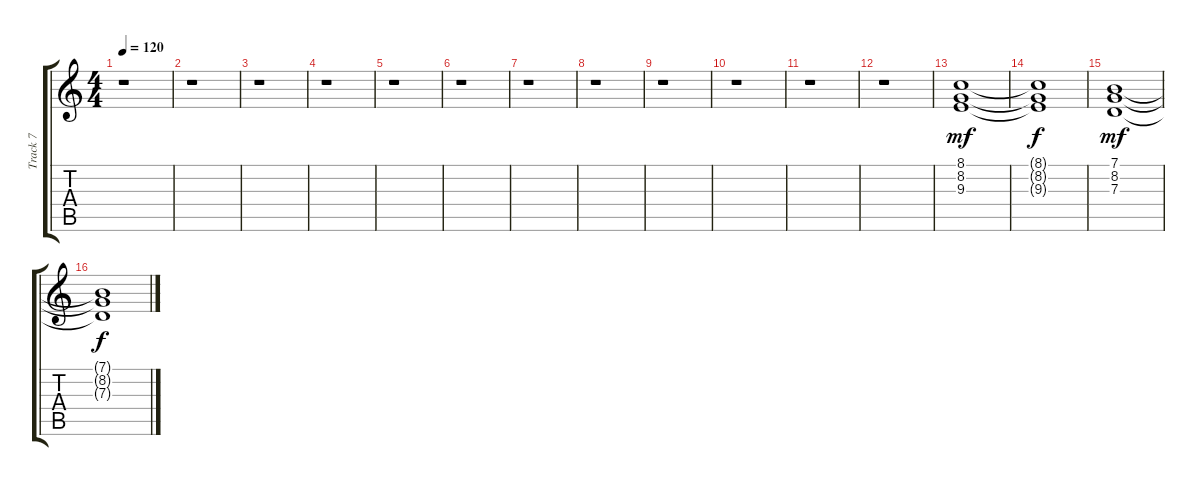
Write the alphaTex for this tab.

\track ("Track 7" "Track 7") {instrument synthstrings1}
\staff {score tabs}
\tuning (E4 B3 G3 D3 A2 E2) {hide}
\ts (4 4)
\tempo 120
\clef g2
\ks c
r.1{dy mf} |
r.1 |
r.1 |
r.1 |
r.1 |
r.1 |
r.1 |
r.1 |
r.1 |
r.1 |
r.1 |
r.1 |
(8.1 8.2 9.3).1 |
(8.1{t} 8.2{t} 9.3{t}).1{dy f} |
(7.1 8.2 7.3).1{dy mf} |
(7.1{t} 8.2{t} 7.3{t}).1{dy f}
